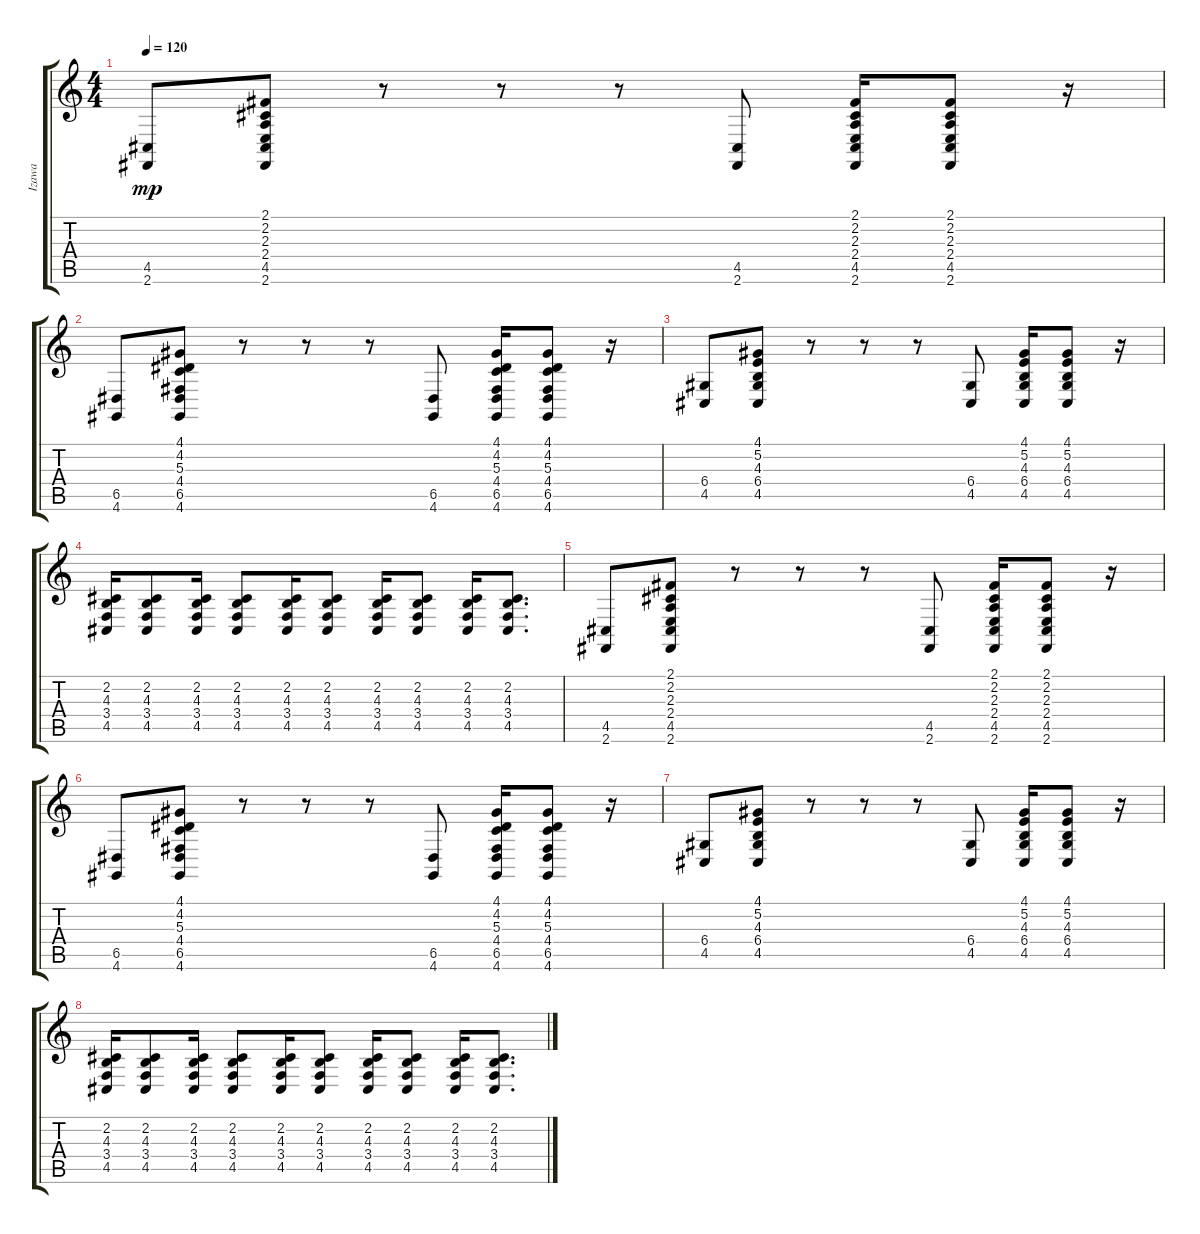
\track ("Izawa" "Izawa") {instrument vibraphone}
\staff {score tabs}
\tuning (E4 B3 G3 D3 A2 E2) {hide}
\ts (4 4)
\tempo 120
\clef g2
\ks c
(4.5 2.6).8{dy mp} (2.1 2.2 2.3 2.4 4.5 2.6).8 r.8 r.8 r.8 (4.5 2.6).8 (2.1 2.2 2.3 2.4 4.5 2.6).16 (2.1 2.2 2.3 2.4 4.5 2.6).8 r.16 |
(6.5 4.6).8 (4.1 4.2 5.3 4.4 6.5 4.6).8 r.8 r.8 r.8 (6.5 4.6).8 (4.1 4.2 5.3 4.4 6.5 4.6).16 (4.1 4.2 5.3 4.4 6.5 4.6).8 r.16 |
(6.4 4.5).8 (4.1 5.2 4.3 6.4 4.5).8 r.8 r.8 r.8 (6.4 4.5).8 (4.1 5.2 4.3 6.4 4.5).16 (4.1 5.2 4.3 6.4 4.5).8 r.16 |
(2.2 4.3 3.4 4.5).16 (2.2 4.3 3.4 4.5).8 (2.2 4.3 3.4 4.5).16 (2.2 4.3 3.4 4.5).8 (2.2 4.3 3.4 4.5).16 (2.2 4.3 3.4 4.5).8 (2.2 4.3 3.4 4.5).16 (2.2 4.3 3.4 4.5).8 (2.2 4.3 3.4 4.5).16 (2.2 4.3 3.4 4.5).8{d} |
(4.5 2.6).8 (2.1 2.2 2.3 2.4 4.5 2.6).8 r.8 r.8 r.8 (4.5 2.6).8 (2.1 2.2 2.3 2.4 4.5 2.6).16 (2.1 2.2 2.3 2.4 4.5 2.6).8 r.16 |
(6.5 4.6).8 (4.1 4.2 5.3 4.4 6.5 4.6).8 r.8 r.8 r.8 (6.5 4.6).8 (4.1 4.2 5.3 4.4 6.5 4.6).16 (4.1 4.2 5.3 4.4 6.5 4.6).8 r.16 |
(6.4 4.5).8 (4.1 5.2 4.3 6.4 4.5).8 r.8 r.8 r.8 (6.4 4.5).8 (4.1 5.2 4.3 6.4 4.5).16 (4.1 5.2 4.3 6.4 4.5).8 r.16 |
(2.2 4.3 3.4 4.5).16 (2.2 4.3 3.4 4.5).8 (2.2 4.3 3.4 4.5).16 (2.2 4.3 3.4 4.5).8 (2.2 4.3 3.4 4.5).16 (2.2 4.3 3.4 4.5).8 (2.2 4.3 3.4 4.5).16 (2.2 4.3 3.4 4.5).8 (2.2 4.3 3.4 4.5).16 (2.2 4.3 3.4 4.5).8{d}
